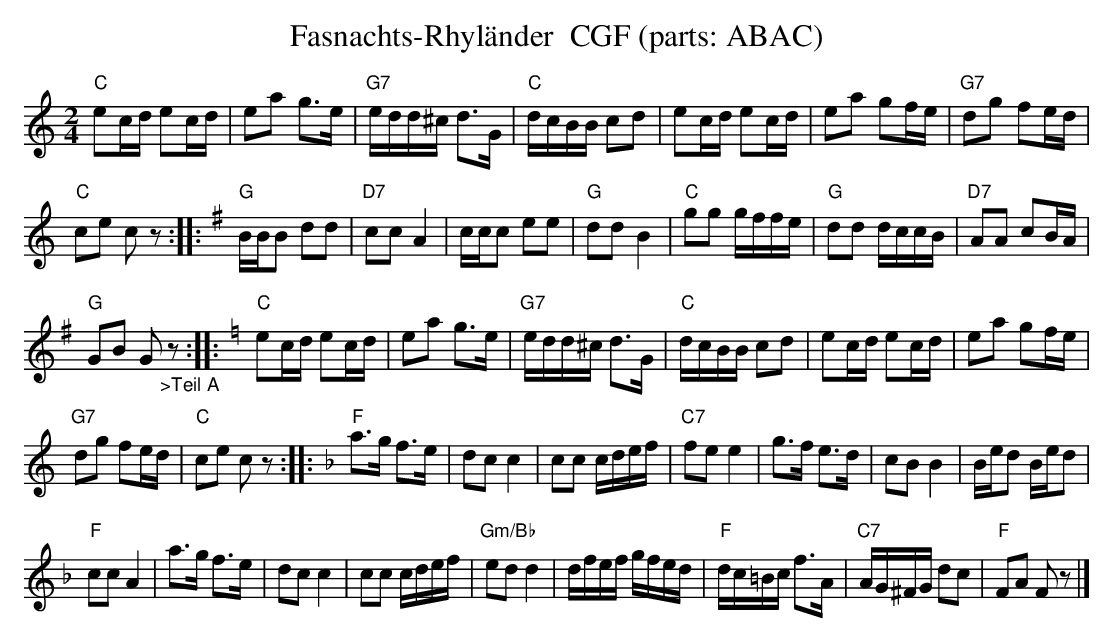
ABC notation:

X:1
T:Fasnachts-Rhyl\"ander  CGF (parts: ABAC)
M:2/4
L:1/8
K:C %%MIDI gchordon
"C"ec/2d/2 ec/2d/2 | ea g>e | "G7"e/2d/2d/2^c/2 d>G | "C"d/2c/2B/2B/2 cd | ec/2d/2 ec/2d/2 | ea gf/2e/2 | "G7"dg fe/2d/2 |
 "C"ce cz :: [K:G] "G"B/2B/2B dd | "D7"ccA2 | c/2c/2c ee | "G"ddB2 | "C"gg g/2f/2f/2e/2 | "G"dd d/2c/2c/2B/2 | "D7"AA cB/2A/2 |
 "G"GB G"_>Teil A"z :: [K:C] "C"ec/2d/2 ec/2d/2 | ea g>e | "G7"e/2d/2d/2^c/2 d>G | "C"d/2c/2B/2B/2 cd | ec/2d/2 ec/2d/2 | ea gf/2e/2 |
"G7"dg fe/2d/2 | "C"ce cz ::  [K:F] "F"a>g f>e | dcc2 | cc c/2d/2e/2f/2 | "C7"fee2 | g>f e>d | cBB2 | \
B/2e/2d B/2e/2d |
 "F"ccA2 | a>g f>e | dcc2 | cc c/2d/2e/2f/2 | \
"Gm/Bb"edd2 | d/2f/2e/2f/2 g/2f/2e/2d/2 | "F"d/2c/2=B/2c/2 f>A | "C7"A/2G/2^F/2G/2 dc | "F"FA Fz |]
